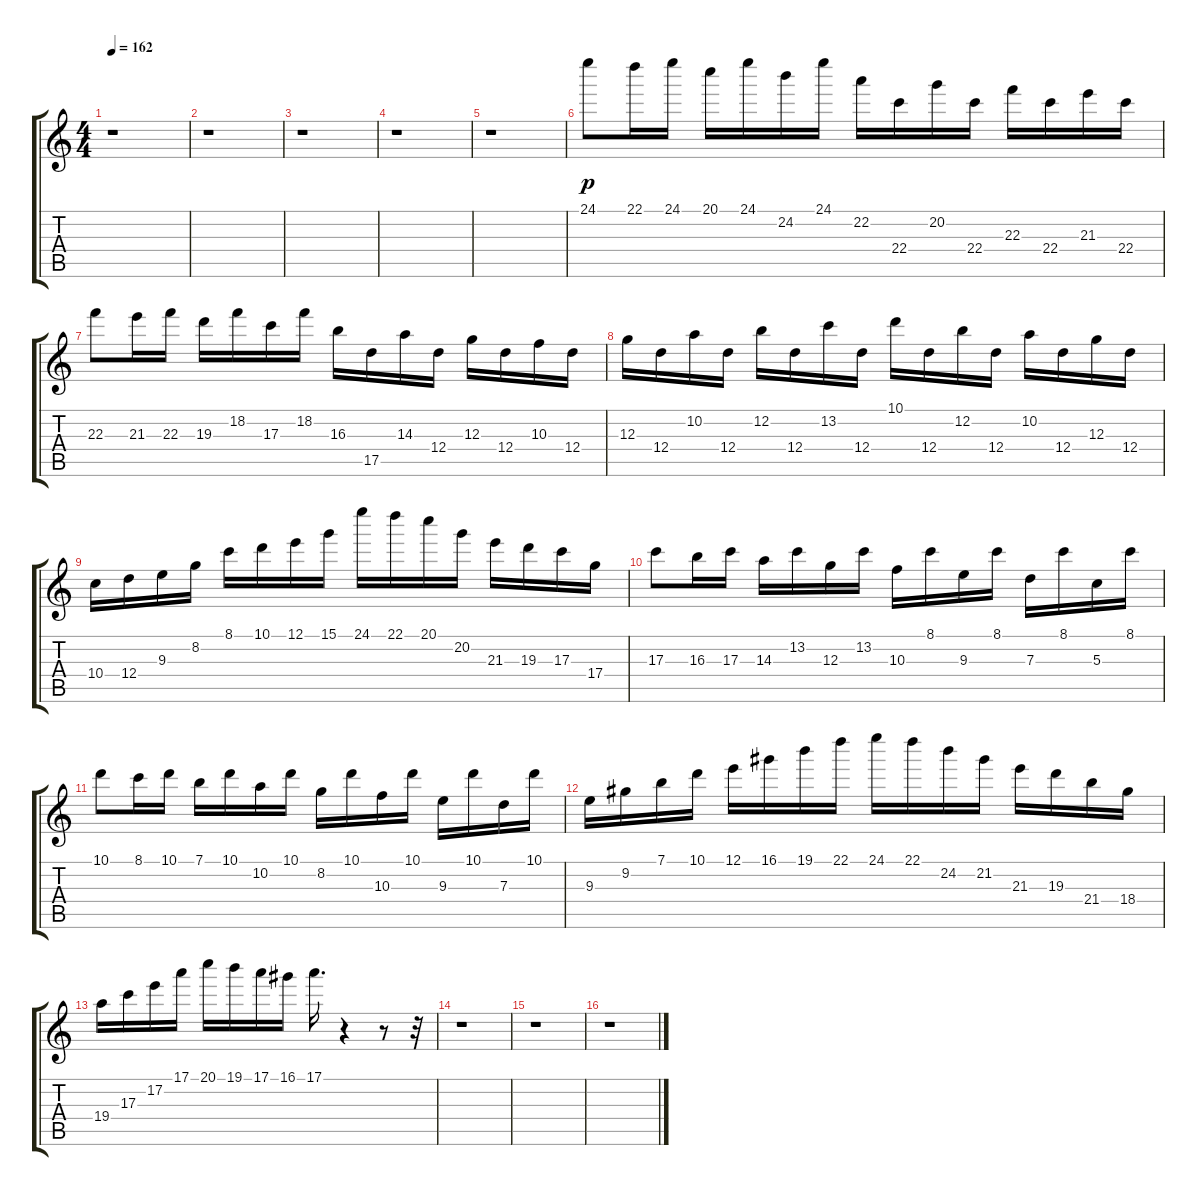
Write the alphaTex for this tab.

\track "" {instrument contrabass}
\staff {score tabs}
\tuning (E4 B3 G3 D3 A2 E2) {hide}
\ts (4 4)
\tempo 162
\clef g2
\ks c
r.1{dy p} |
r.1 |
r.1 |
r.1 |
r.1 |
24.1.8 22.1.16 24.1.16 20.1.16 24.1.16 24.2.16 24.1.16 22.2.16 22.4.16 20.2.16 22.4.16 22.3.16 22.4.16 21.3.16 22.4.16 |
22.3.8 21.3.16 22.3.16 19.3.16 18.2.16 17.3.16 18.2.16 16.3.16 17.5.16 14.3.16 12.4.16 12.3.16 12.4.16 10.3.16 12.4.16 |
12.3.16 12.4.16 10.2.16 12.4.16 12.2.16 12.4.16 13.2.16 12.4.16 10.1.16 12.4.16 12.2.16 12.4.16 10.2.16 12.4.16 12.3.16 12.4.16 |
10.4.16 12.4.16 9.3.16 8.2.16 8.1.16 10.1.16 12.1.16 15.1.16 24.1.16 22.1.16 20.1.16 20.2.16 21.3.16 19.3.16 17.3.16 17.4.16 |
17.3.8 16.3.16 17.3.16 14.3.16 13.2.16 12.3.16 13.2.16 10.3.16 8.1.16 9.3.16 8.1.16 7.3.16 8.1.16 5.3.16 8.1.16 |
10.1.8 8.1.16 10.1.16 7.1.16 10.1.16 10.2.16 10.1.16 8.2.16 10.1.16 10.3.16 10.1.16 9.3.16 10.1.16 7.3.16 10.1.16 |
9.3.16 9.2.16 7.1.16 10.1.16 12.1.16 16.1.16 19.1.16 22.1.16 24.1.16 22.1.16 24.2.16 21.2.16 21.3.16 19.3.16 21.4.16 18.4.16 |
19.4.16 17.3.16 17.2.16 17.1.16 20.1.16 19.1.16 17.1.16 16.1.16 17.1.16{d} r.4 r.8 r.32 |
r.1 |
r.1 |
r.1
